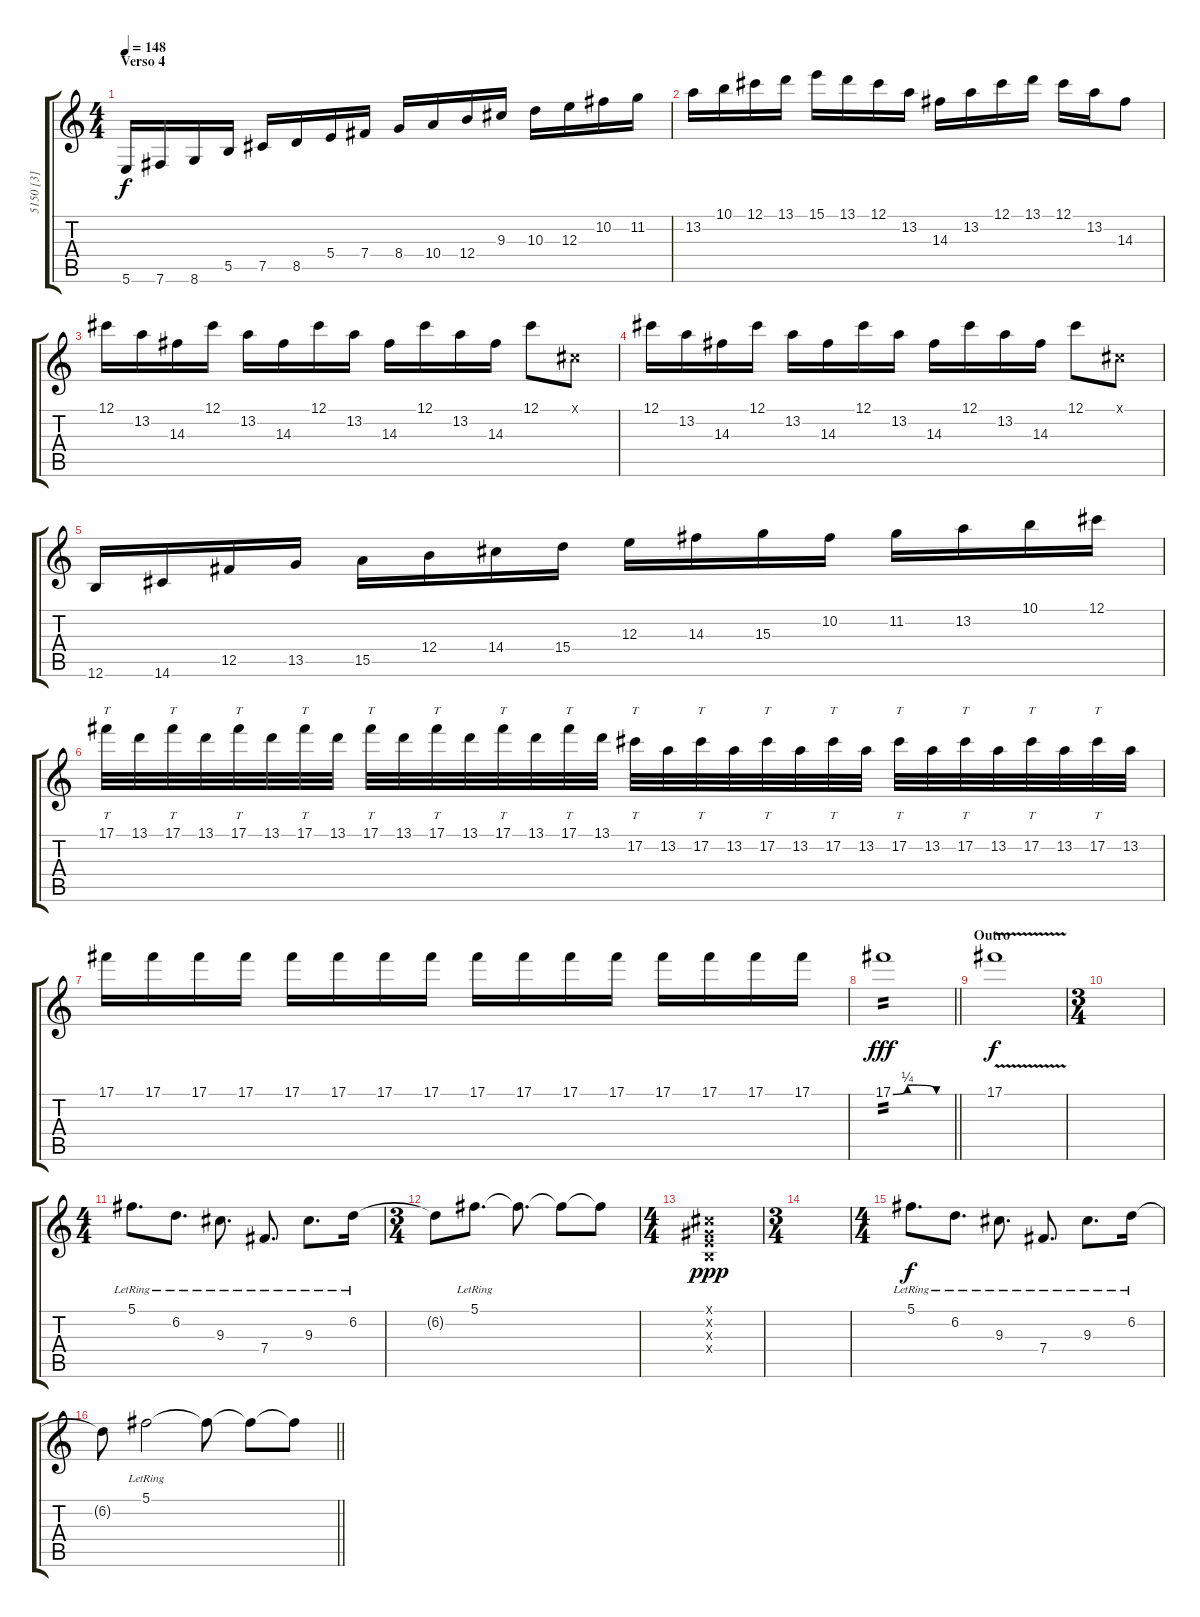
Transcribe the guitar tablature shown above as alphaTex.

\track ("5150 [3]" "5150 [3]") {instrument overdrivenguitar}
\staff {score tabs}
\tuning (Db4 Ab3 E3 B2 Gb2 B1) {hide}
\ts (4 4)
\section ("" "Verso 4")
\tempo 148
\clef g2
\ks c
5.6.16{dy f} 7.6.16 8.6.16 5.5.16 7.5.16 8.5.16 5.4.16 7.4.16 8.4.16 10.4.16 12.4.16 9.3.16 10.3.16 12.3.16 10.2.16 11.2.16 |
13.2.16 10.1.16 12.1.16 13.1.16 15.1.16 13.1.16 12.1.16 13.2.16 14.3.16 13.2.16 12.1.16 13.1.16 12.1.16 13.2.16 14.3.8 |
12.1.16 13.2.16 14.3.16 12.1.16 13.2.16 14.3.16 12.1.16 13.2.16 14.3.16 12.1.16 13.2.16 14.3.16 12.1.8 0.1{x}.8 |
12.1.16 13.2.16 14.3.16 12.1.16 13.2.16 14.3.16 12.1.16 13.2.16 14.3.16 12.1.16 13.2.16 14.3.16 12.1.8 0.1{x}.8 |
12.6.16 14.6.16 12.5.16 13.5.16 15.5.16 12.4.16 14.4.16 15.4.16 12.3.16 14.3.16 15.3.16 10.2.16 11.2.16 13.2.16 10.1.16 12.1.16 |
17.1.32{tt} 13.1.32 17.1.32{tt} 13.1.32 17.1.32{tt} 13.1.32 17.1.32{tt} 13.1.32 17.1.32{tt} 13.1.32 17.1.32{tt} 13.1.32 17.1.32{tt} 13.1.32 17.1.32{tt} 13.1.32 17.2.32{tt} 13.2.32 17.2.32{tt} 13.2.32 17.2.32{tt} 13.2.32 17.2.32{tt} 13.2.32 17.2.32{tt} 13.2.32 17.2.32{tt} 13.2.32 17.2.32{tt} 13.2.32 17.2.32{tt} 13.2.32 |
17.1.16 17.1.16 17.1.16 17.1.16 17.1.16 17.1.16 17.1.16 17.1.16 17.1.16 17.1.16 17.1.16 17.1.16 17.1.16 17.1.16 17.1.16 17.1.16 |
\barLineRight lightlight
17.1{be (custom 0 0 15 1 20 1 25 1 45 0 60 0)}.1{tp 2 dy fff} |
\section ("" "Outro")
17.1{v}.1{dy f} |
\ts (3 4)
|
\ts (4 4)
5.1{lr}.8{d volume 13} 6.2{lr}.8{d} 9.3{lr}.8{d} 7.4{lr}.8{d} 9.3{lr}.8{d} 6.2{lr}.16 |
\ts (3 4)
6.2{t}.8 5.1{lr}.8{d} 5.1{t}.8{d} 5.1{t}.8 5.1{t}.8 |
\ts (4 4)
(0.1{x} 0.2{x} 0.3{x} 0.4{x}).1{dy ppp} |
\ts (3 4)
|
\ts (4 4)
5.1{lr}.8{d dy f} 6.2{lr}.8{d} 9.3{lr}.8{d} 7.4{lr}.8{d} 9.3{lr}.8{d} 6.2{lr}.16 |
\barLineRight lightlight
6.2{t}.8 5.1{lr}.2 5.1{t}.8 5.1{t}.8 5.1{t}.8
